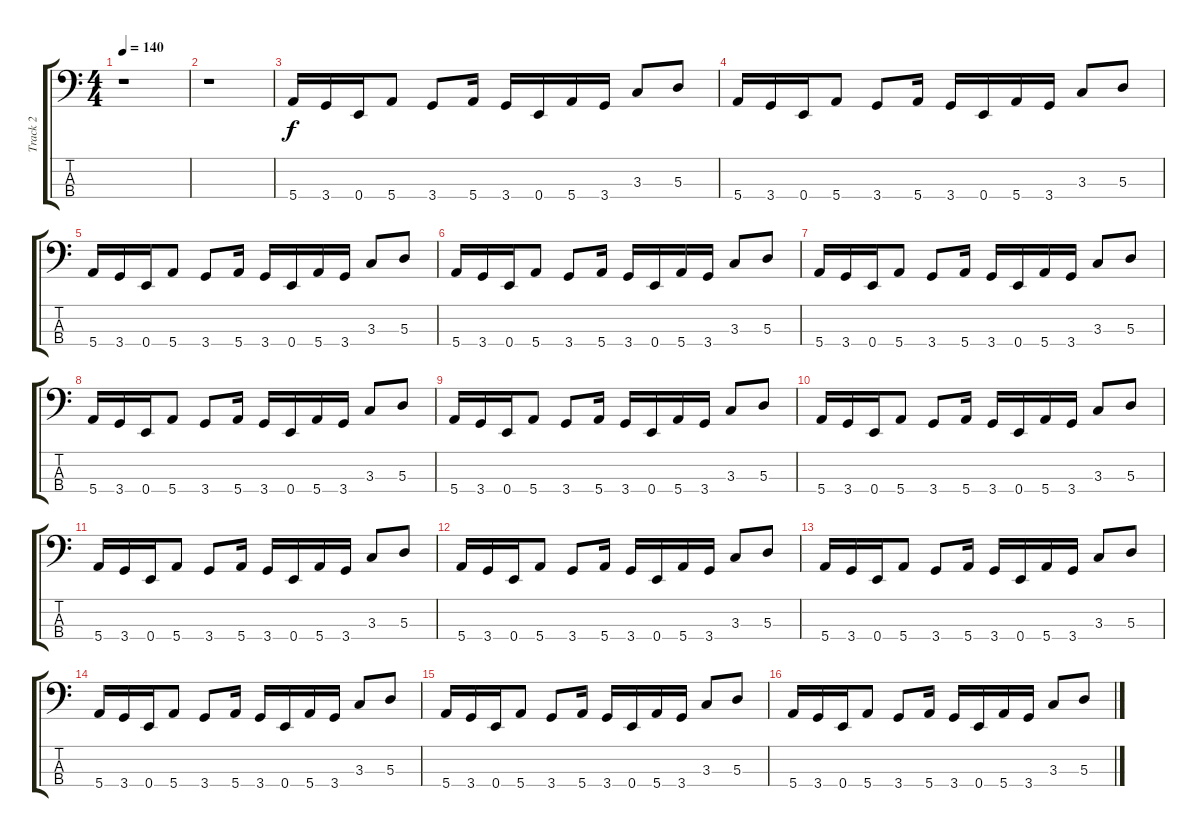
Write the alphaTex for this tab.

\track ("Track 2" "Track 2") {instrument electricbassfinger}
\staff {score tabs}
\tuning (G2 D2 A1 E1) {hide}
\ts (4 4)
\tempo 140
\clef f4
\ks c
r.1{dy f} |
r.1 |
5.4.16 3.4.16 0.4.16 5.4.8 3.4.8 5.4.16 3.4.16 0.4.16 5.4.16 3.4.16 3.3.8 5.3.8 |
5.4.16 3.4.16 0.4.16 5.4.8 3.4.8 5.4.16 3.4.16 0.4.16 5.4.16 3.4.16 3.3.8 5.3.8 |
5.4.16 3.4.16 0.4.16 5.4.8 3.4.8 5.4.16 3.4.16 0.4.16 5.4.16 3.4.16 3.3.8 5.3.8 |
5.4.16 3.4.16 0.4.16 5.4.8 3.4.8 5.4.16 3.4.16 0.4.16 5.4.16 3.4.16 3.3.8 5.3.8 |
5.4.16 3.4.16 0.4.16 5.4.8 3.4.8 5.4.16 3.4.16 0.4.16 5.4.16 3.4.16 3.3.8 5.3.8 |
5.4.16 3.4.16 0.4.16 5.4.8 3.4.8 5.4.16 3.4.16 0.4.16 5.4.16 3.4.16 3.3.8 5.3.8 |
5.4.16 3.4.16 0.4.16 5.4.8 3.4.8 5.4.16 3.4.16 0.4.16 5.4.16 3.4.16 3.3.8 5.3.8 |
5.4.16 3.4.16 0.4.16 5.4.8 3.4.8 5.4.16 3.4.16 0.4.16 5.4.16 3.4.16 3.3.8 5.3.8 |
5.4.16 3.4.16 0.4.16 5.4.8 3.4.8 5.4.16 3.4.16 0.4.16 5.4.16 3.4.16 3.3.8 5.3.8 |
5.4.16 3.4.16 0.4.16 5.4.8 3.4.8 5.4.16 3.4.16 0.4.16 5.4.16 3.4.16 3.3.8 5.3.8 |
5.4.16 3.4.16 0.4.16 5.4.8 3.4.8 5.4.16 3.4.16 0.4.16 5.4.16 3.4.16 3.3.8 5.3.8 |
5.4.16 3.4.16 0.4.16 5.4.8 3.4.8 5.4.16 3.4.16 0.4.16 5.4.16 3.4.16 3.3.8 5.3.8 |
5.4.16 3.4.16 0.4.16 5.4.8 3.4.8 5.4.16 3.4.16 0.4.16 5.4.16 3.4.16 3.3.8 5.3.8 |
5.4.16 3.4.16 0.4.16 5.4.8 3.4.8 5.4.16 3.4.16 0.4.16 5.4.16 3.4.16 3.3.8 5.3.8
